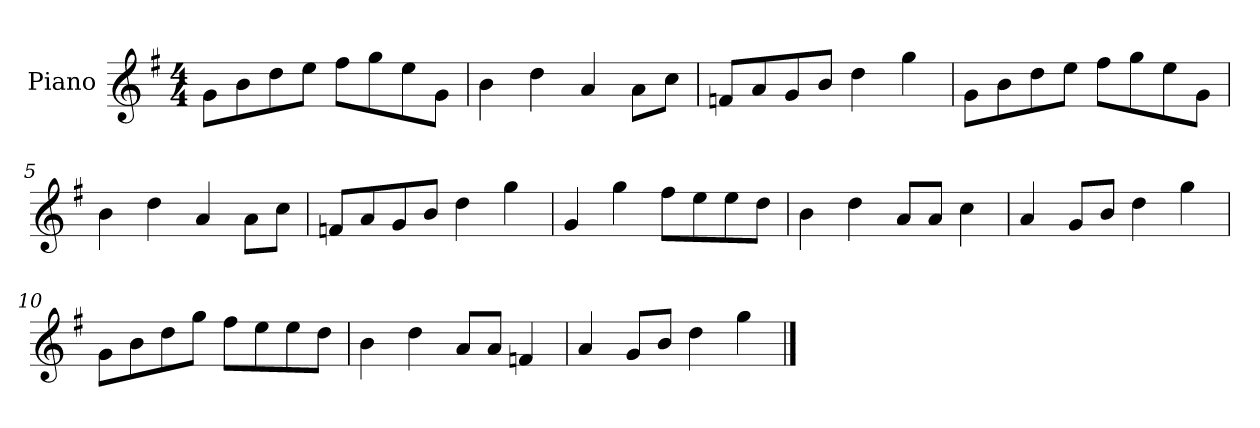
**kern
*part1
*staff1
*I"Piano
*I'P-no
*clefG2
*k[f#]
*M4/4
*MM90
=1
8g\L
8b\
8dd\
8ee\J
8ff#\L
8gg\
8ee\
8g\J
=2
4b\
4dd\
4a/
8a\L
8cc\J
=3
8fn/L
8a/
8g/
8b/J
4dd\
4gg\
=4
8g\L
8b\
8dd\
8ee\J
8ff#\L
8gg\
8ee\
8g\J
=5
4b\
4dd\
4a/
8a\L
8cc\J
=6
8fn/L
8a/
8g/
8b/J
4dd\
4gg\
!!LO:LB:g=z
=7
4g/
4gg\
8ff#\L
8ee\
8ee\
8dd\J
=8
4b\
4dd\
8a/L
8a/J
4cc\
=9
4a/
8g/L
8b/J
4dd\
4gg\
=10
8g\L
8b\
8dd\
8gg\J
8ff#\L
8ee\
8ee\
8dd\J
=11
4b\
4dd\
8a/L
8a/J
4fn/
=12
4a/
8g/L
8b/J
4dd\
4gg\
==
*-
